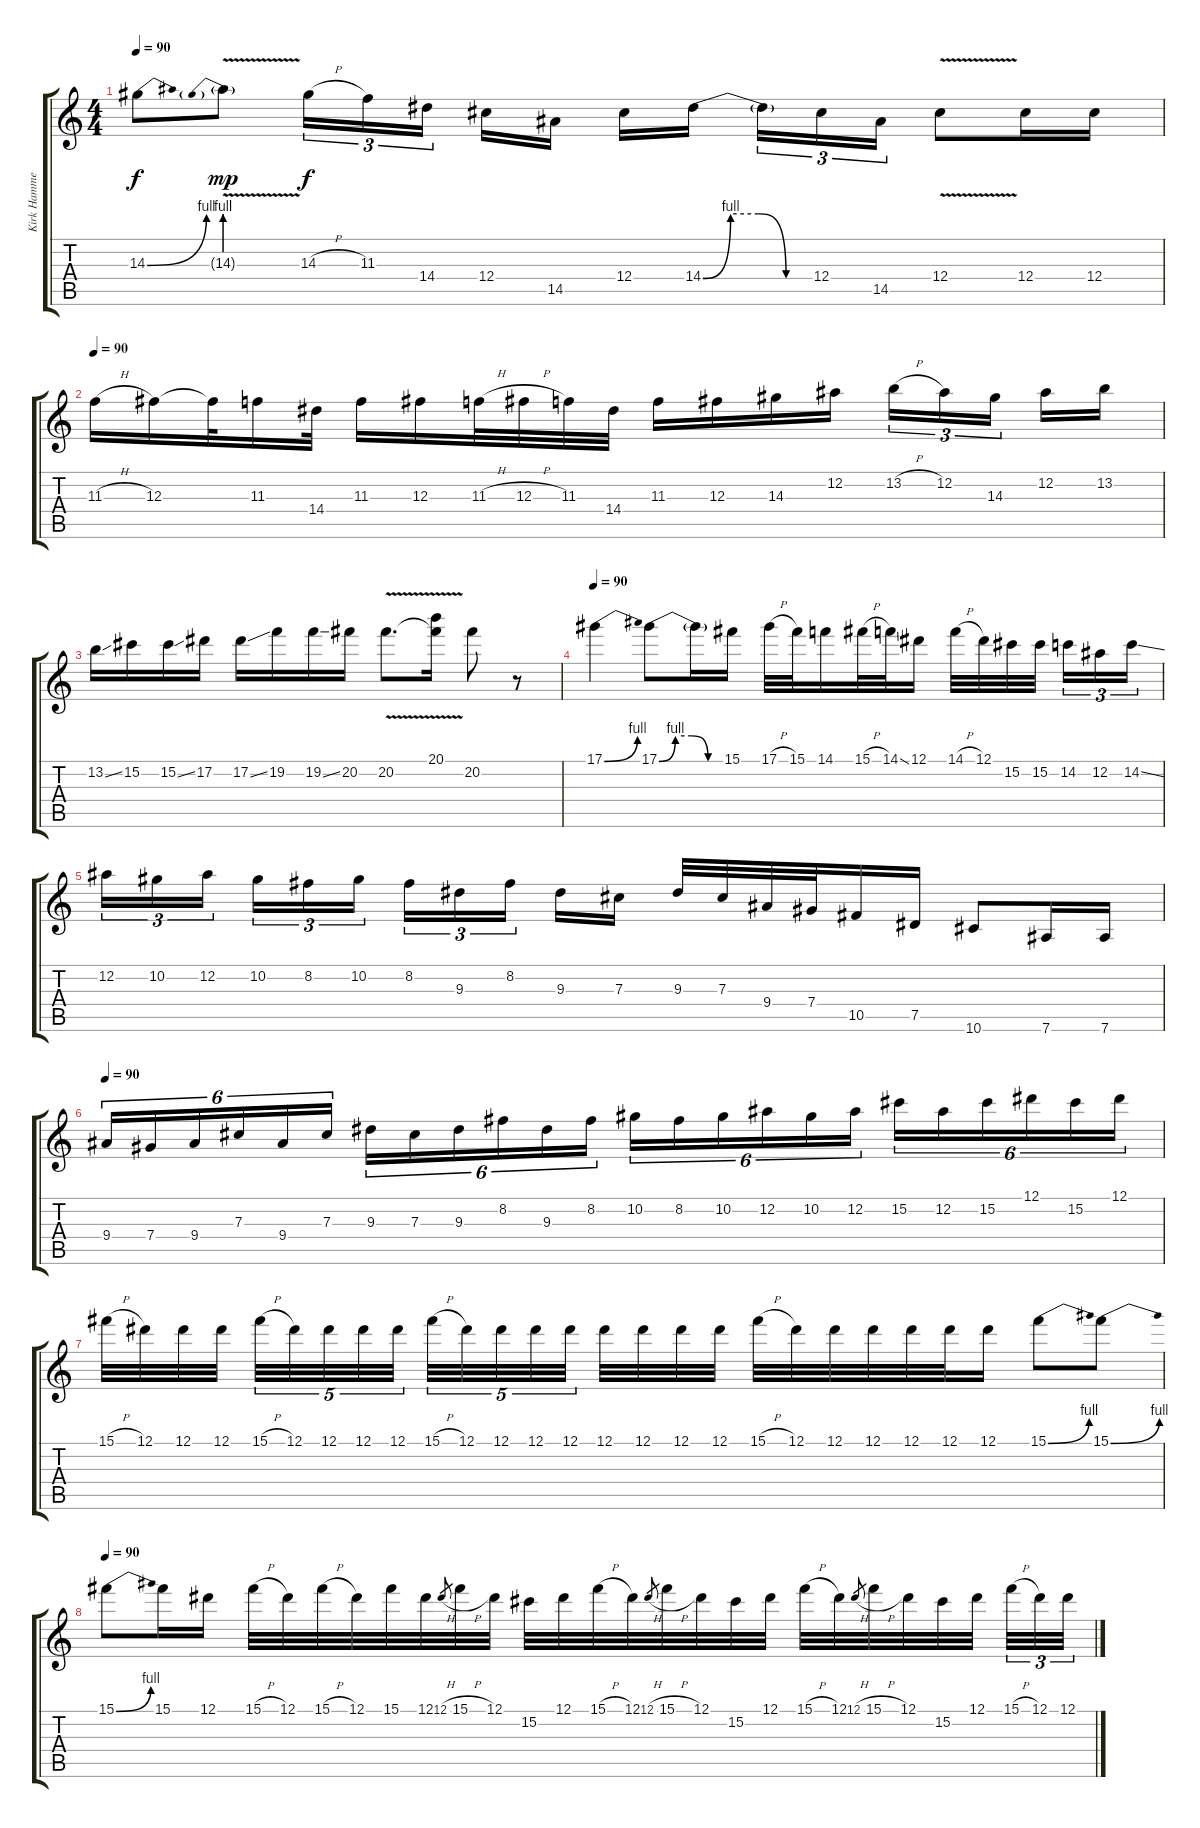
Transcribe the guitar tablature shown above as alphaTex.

\track ("Kirk Hammett (Distortion Guitar)" "Kirk Hamme") {instrument overdrivenguitar}
\staff {score tabs}
\tuning (Eb4 Bb3 Gb3 Db3 Ab2 Eb2) {hide}
\ts (4 4)
\tempo 90
\clef g2
\ks c
14.3{be (bend 0 0 60 4)}.8{dy f} 14.3{be (prebend 0 4 60 4) v g}.8{dy mp} 14.3{h}.16{tu (3 2) dy f} 11.3.16{tu (3 2)} 14.4.16{tu (3 2)} 12.4.16 14.5.16 12.4.16 14.4{be (custom 0 0 15 4 30 4 45 0 60 0)}.16 14.4{t}.16{tu (3 2)} 12.4.16{tu (3 2)} 14.5.16{tu (3 2)} 12.4{v}.8 12.4.16 12.4.16 |
\tempo 90
11.3{h}.16 12.3.16 12.3{t}.32 11.3.16 14.4.32 11.3.16 12.3.16 11.3{h}.32 12.3{h}.32 11.3.32 14.4.32 11.3.16 12.3.16 14.3.16 12.2.16 13.2{h}.16{tu (3 2)} 12.2.16{tu (3 2)} 14.3.16{tu (3 2)} 12.2.16 13.2.16 |
13.2{ss}.16 15.2.16 15.2{ss}.16 17.2.16 17.2{ss}.16 19.2.16 19.2{ss}.16 20.2.16 20.2{v}.8{d} (20.1 20.2{t}).16 20.2.8 r.8 |
\tempo 90
17.1{be (bend 0 0 60 4)}.4 17.1{be (custom 0 0 15 4 30 4 45 0 60 0)}.8 17.1{t}.16 15.1.16 17.1{h}.32 15.1.32 14.1.16 15.1{h}.32 14.1{ss}.32 12.1.16 14.1{h}.32 12.1.32 15.2.32 15.2.32 14.2.16{tu (3 2)} 12.2.16{tu (3 2)} 14.2{ss}.16{tu (3 2)} |
12.2.16{tu (3 2)} 10.2.16{tu (3 2)} 12.2.16{tu (3 2)} 10.2.16{tu (3 2)} 8.2.16{tu (3 2)} 10.2.16{tu (3 2)} 8.2.16{tu (3 2)} 9.3.16{tu (3 2)} 8.2.16{tu (3 2)} 9.3.16 7.3.16 9.3.32 7.3.32 9.4.32 7.4.32 10.5.16 7.5.16 10.6.8 7.6.16 7.6.16 |
\tempo 90
9.4.16{tu (6 4)} 7.4.16{tu (6 4)} 9.4.16{tu (6 4)} 7.3.16{tu (6 4)} 9.4.16{tu (6 4)} 7.3.16{tu (6 4)} 9.3.16{tu (6 4)} 7.3.16{tu (6 4)} 9.3.16{tu (6 4)} 8.2.16{tu (6 4)} 9.3.16{tu (6 4)} 8.2.16{tu (6 4)} 10.2.16{tu (6 4)} 8.2.16{tu (6 4)} 10.2.16{tu (6 4)} 12.2.16{tu (6 4)} 10.2.16{tu (6 4)} 12.2.16{tu (6 4)} 15.2.16{tu (6 4)} 12.2.16{tu (6 4)} 15.2.16{tu (6 4)} 12.1.16{tu (6 4)} 15.2.16{tu (6 4)} 12.1.16{tu (6 4)} |
15.1{h}.32 12.1.32 12.1.32 12.1.32 15.1{h}.32{tu (5 4)} 12.1.32{tu (5 4)} 12.1.32{tu (5 4)} 12.1.32{tu (5 4)} 12.1.32{tu (5 4)} 15.1{h}.32{tu (5 4)} 12.1.32{tu (5 4)} 12.1.32{tu (5 4)} 12.1.32{tu (5 4)} 12.1.32{tu (5 4)} 12.1.32 12.1.32 12.1.32 12.1.32 15.1{h}.32 12.1.32 12.1.32 12.1.32 12.1.32 12.1.32 12.1.16 15.1{be (bend 0 0 60 4)}.8 15.1{be (bend 0 0 60 4)}.8 |
\tempo 90
15.1{be (bend 0 0 60 4)}.8 15.1.16 12.1.16 15.1{h}.32 12.1.32 15.1{h}.32 12.1.32 15.1.32 12.1.32 12.1{h}.8{gr} 15.1{h}.32 12.1.32 15.2.32 12.1.32 15.1{h}.32 12.1.32 12.1{h}.8{gr} 15.1{h}.32 12.1.32 15.2.32 12.1.32 15.1{h}.32 12.1.32 12.1{h}.8{gr} 15.1{h}.32 12.1.32 15.2.32 12.1.32 15.1{h}.32{tu (3 2)} 12.1.32{tu (3 2)} 12.1.32{tu (3 2)}
